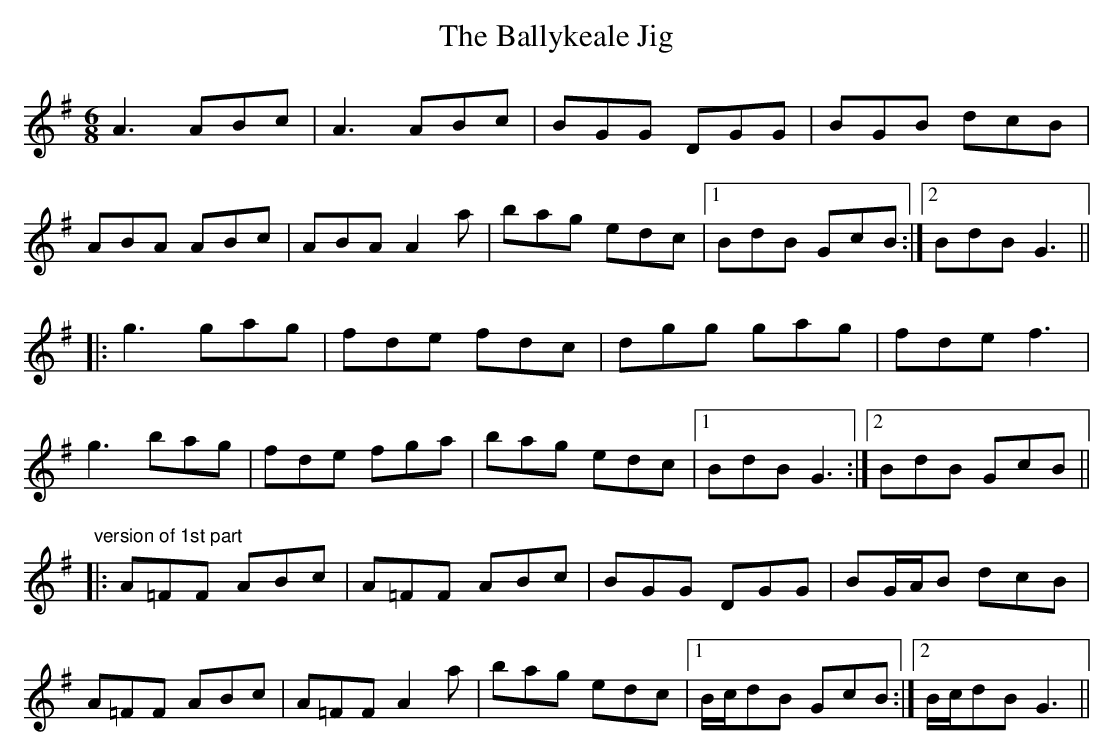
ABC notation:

X:1
T:Ballykeale Jig, The
M:6/8
K:Ador
A3 ABc|A3 ABc|BGG DGG|BGB dcB|
ABA ABc|ABA A2a|bag edc|1 BdB GcB:|2 BdB G3||
|:g3 gag|fde fdc|dgg gag|fde f3|
g3 bag|fde fga|bag edc|1 BdB G3:|2 BdB GcB||
"version of 1st part"
|:A=FF ABc|A=FF ABc|BGG DGG|BG/A/B dcB|
A=FF ABc|A=FF A2a|bag edc|1 B/c/dB GcB:|2 B/c/dB G3||
